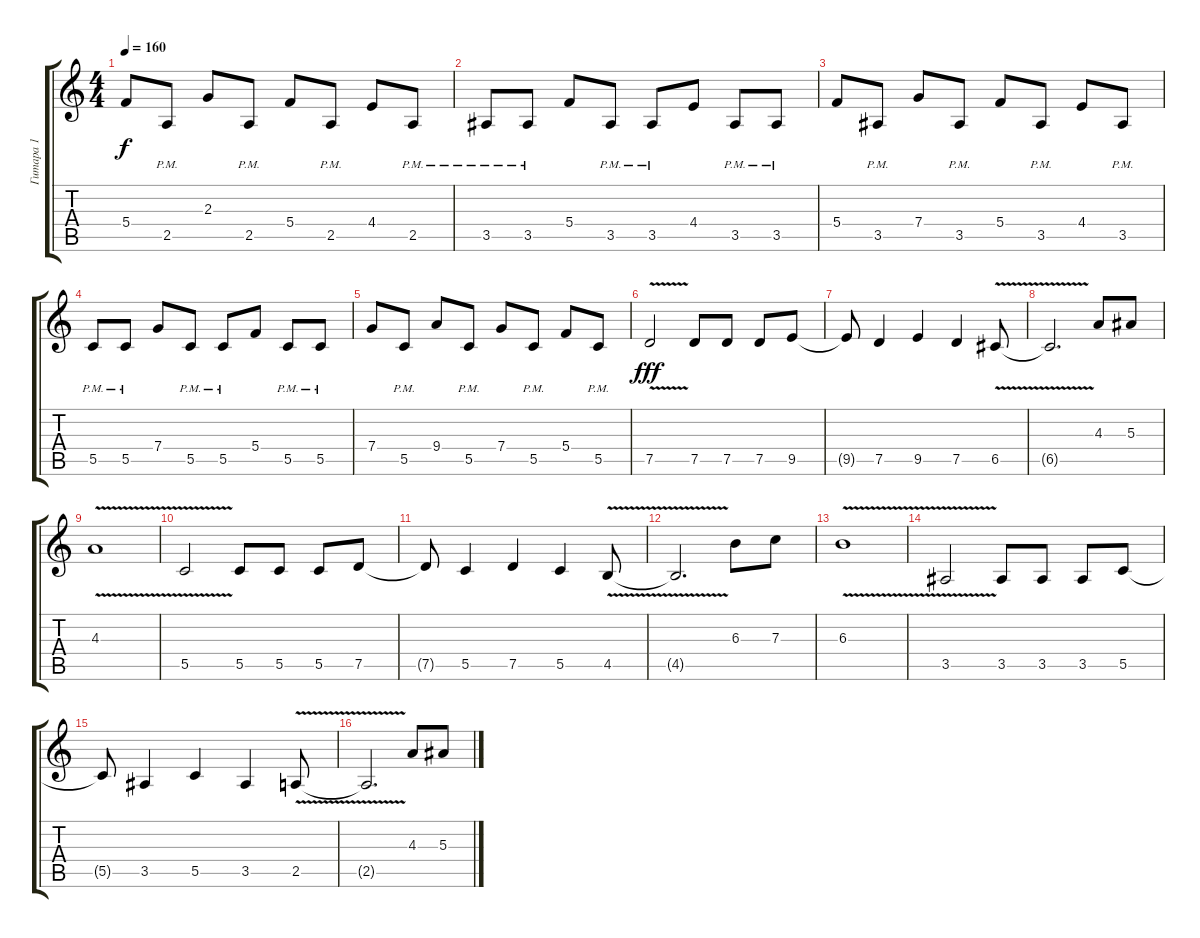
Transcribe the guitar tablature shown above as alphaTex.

\track ("Гитара 1" "Гитара 1") {instrument overdrivenguitar}
\staff {score tabs}
\tuning (D4 A3 F3 C3 G2 D2) {hide}
\ts (4 4)
\tempo 160
\clef g2
\ks c
5.4.8{dy f} 2.5{pm}.8 2.3.8 2.5{pm}.8 5.4.8 2.5{pm}.8 4.4.8 2.5{pm}.8 |
3.5{pm}.8 3.5{pm}.8 5.4.8 3.5{pm}.8 3.5{pm}.8 4.4.8 3.5{pm}.8 3.5{pm}.8 |
5.4.8 3.5{pm}.8 7.4.8 3.5{pm}.8 5.4.8 3.5{pm}.8 4.4.8 3.5{pm}.8 |
5.5{pm}.8 5.5{pm}.8 7.4.8 5.5{pm}.8 5.5{pm}.8 5.4.8 5.5{pm}.8 5.5{pm}.8 |
7.4.8 5.5{pm}.8 9.4.8 5.5{pm}.8 7.4.8 5.5{pm}.8 5.4.8 5.5{pm}.8 |
7.5{v}.2{dy fff} 7.5.8 7.5.8 7.5.8 9.5.8 |
9.5{t}.8 7.5.4 9.5.4 7.5.4 6.5{v}.8 |
6.5{t}.2{d} 4.3.8 5.3.8 |
4.3{v}.1 |
5.5{v}.2 5.5.8 5.5.8 5.5.8 7.5.8 |
7.5{t}.8 5.5.4 7.5.4 5.5.4 4.5{v}.8 |
4.5{t}.2{d} 6.3.8 7.3.8 |
6.3{v}.1 |
3.5{v}.2 3.5.8 3.5.8 3.5.8 5.5.8 |
5.5{t}.8 3.5.4 5.5.4 3.5.4 2.5{v}.8 |
2.5{t}.2{d} 4.3.8 5.3.8
